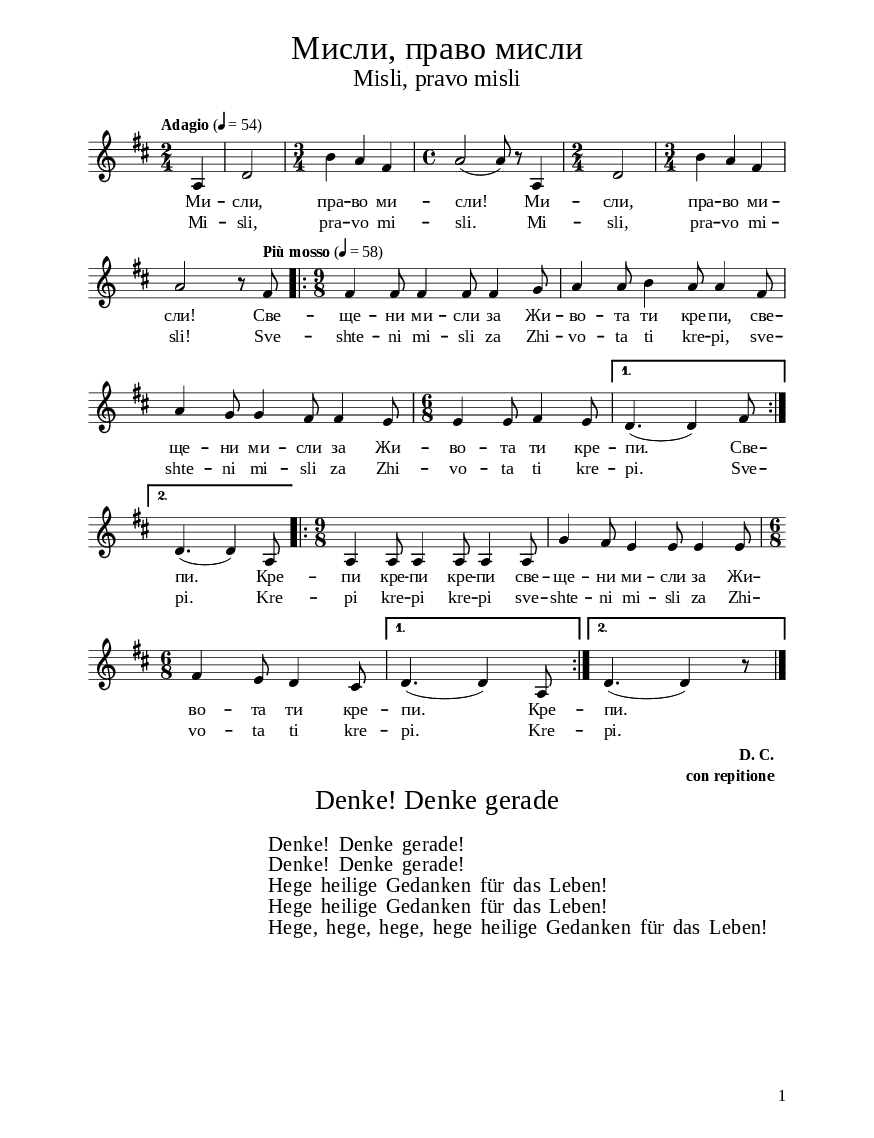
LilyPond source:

\version "2.24.0"

% include paper part and global functions
\include "include/globals.ily"

\bookpart {
  \include "include/bookpart-paper.ily"
  \score {
    \include "include/score-layout.ily"

  
  \new Voice \absolute  {
    \clef treble
    \key d \major
    \time 2/4 
      \tempoFunc "Adagio" 4 "54"

      \partial 4
      \autoBeamOff

      a4 | d'2 | \time 3/4 b'4 a' fis' | \time 4/4 a'2 ( a'8 ) r8 a4 | \time 2/4 d'2 | \time 3/4 b'4 a'4 fis'4 \break

      a'2 r8

      \tempoFunc "Più mosso" 4 "58"
      fis'8 | \repeat volta 2 {
        \time 9/8 fis'4 fis'8 fis'4 fis'8 fis'4 g'8 | a'4 a'8 b'4 a'8 a'4 fis'8 | \break

        a'4 g'8 g'4 fis'8 fis'4 e'8 | \time 6/8 e'4 e'8 fis'4 e'8 |
      } \alternative {
        {d'4. (d'4 ) fis'8 \break}
        {d'4. (d'4) a8 }
      } \repeat volta 2 {
        \time 9/8 a4 a8 a4 a8 a4 a8 | g'4 fis'8 e'4 e'8 e'4 e'8 | \break

        \time 6/8  fis'4 e'8 d'4 cis'8 |
      } \alternative { { d'4. ( d'4 ) a8 } { d'4. ( d'4 )  r8 } } \bar "|."

    }

    \addlyrics {
      Ми -- сли, пра -- во ми -- сли! Ми -- сли, пра -- во ми -- сли!

      Све -- ще -- ни ми -- сли за Жи -- во -- та ти кре -- пи, све -- ще -- ни ми -- сли за Жи -- во -- та ти кре -- пи. Све -- пи. Кре -- пи кре -- пи

      кре -- пи све -- ще -- ни ми -- сли за Жи -- во -- та ти кре -- пи.  Кре -- пи.
    }

    \addlyrics {
      Mi -- sli, pra -- vo mi -- sli. Mi -- sli, pra -- vo mi -- sli!

      Sve -- shte -- ni mi -- sli za Zhi -- vo -- ta ti kre -- pi, sve -- shte -- ni mi -- sli za Zhi -- vo -- ta ti kre -- pi. Sve -- pi. Kre -- pi kre -- pi

      kre -- pi sve -- shte -- ni mi -- sli za Zhi -- vo -- ta ti kre -- pi.  Kre -- pi.

    }


    \header {
      title = \titleFunc "Мисли, право мисли" "Misli, pravo misli"
    }

    \midi{}

  } % score
 
  \markup \dc-two "D. C.""con repitione"
  

  % include foreign translation(s) of the song
  \version "2.24.2"

\markup \fill-line { \fontsize #deTitleFontSize "Denke! Denke gerade" }
\markup \null
\markup \null
\markup \fontsize #deCoupletFontSize {
  \hspace #16
  \override #`(baseline-skip . ,deCoupletBaselineSkip)

  \column {
    \line { " " Denke! Denke gerade! }
    \line { " " Denke! Denke gerade! }
    \line { " " Hege heilige Gedanken für das Leben!}
    \line { " " Hege heilige Gedanken für das Leben!}
    \line { " " Hege, hege, hege, hege heilige Gedanken für das Leben!}


  }


}


} % bookpart
